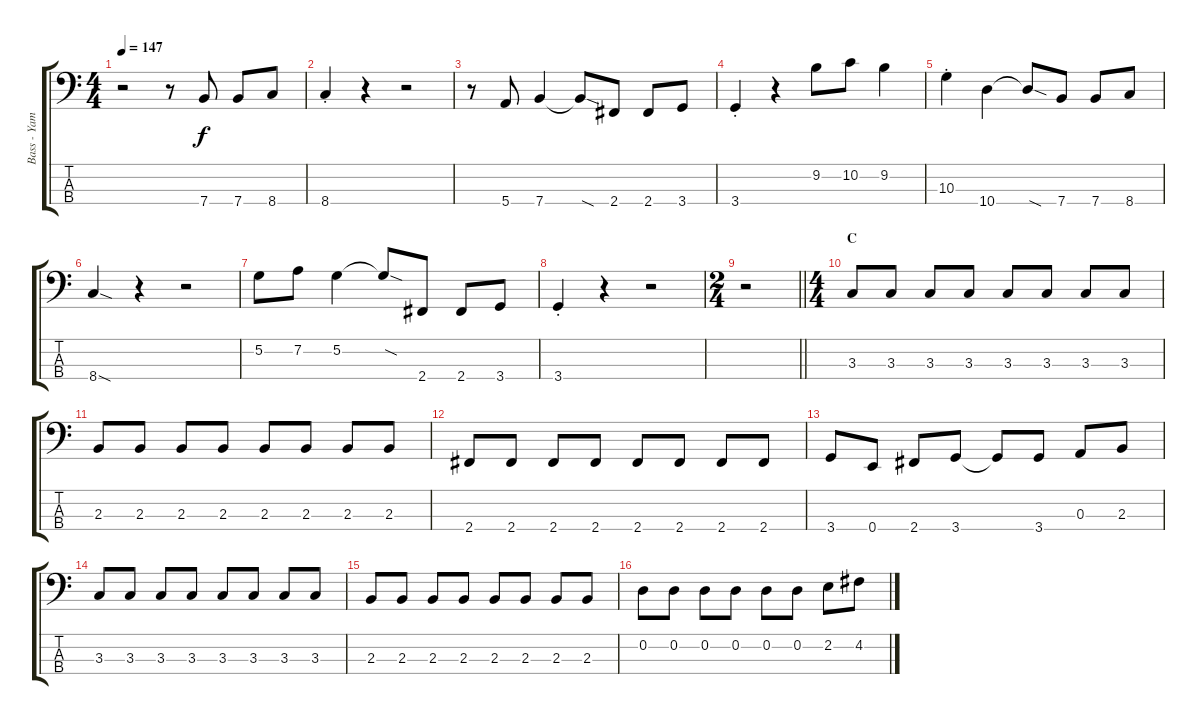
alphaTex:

\track ("Bass - Yamada" "Bass - Yam") {instrument electricbasspick}
\staff {score tabs}
\tuning (G2 D2 A1 E1) {hide}
\ts (4 4)
\tempo 147
\clef f4
\ks c
r.2{dy f} r.8 7.4.8 7.4.8 8.4.8 |
8.4{st}.4 r.4 r.2 |
r.8 5.4.8 7.4.4 7.4{sod t}.8 2.4.8 2.4.8 3.4.8 |
3.4{st}.4 r.4 9.2.8 10.2.8 9.2.4 |
10.3{st}.4 10.4.4 10.4{sod t}.8 7.4.8 7.4.8 8.4.8 |
8.4{sod}.4 r.4 r.2 |
5.2.8 7.2.8 5.2.4 5.2{sod t}.8 2.4.8 2.4.8 3.4.8 |
3.4{st}.4 r.4 r.2 |
\ts (2 4)
\barLineRight lightlight
r.2 |
\ts (4 4)
\section ("" "C")
3.3.8 3.3.8 3.3.8 3.3.8 3.3.8 3.3.8 3.3.8 3.3.8 |
2.3.8 2.3.8 2.3.8 2.3.8 2.3.8 2.3.8 2.3.8 2.3.8 |
2.4.8 2.4.8 2.4.8 2.4.8 2.4.8 2.4.8 2.4.8 2.4.8 |
3.4.8 0.4.8 2.4.8 3.4.8 3.4{t}.8 3.4.8 0.3.8 2.3.8 |
3.3.8 3.3.8 3.3.8 3.3.8 3.3.8 3.3.8 3.3.8 3.3.8 |
2.3.8 2.3.8 2.3.8 2.3.8 2.3.8 2.3.8 2.3.8 2.3.8 |
0.2.8 0.2.8 0.2.8 0.2.8 0.2.8 0.2.8 2.2.8 4.2.8
